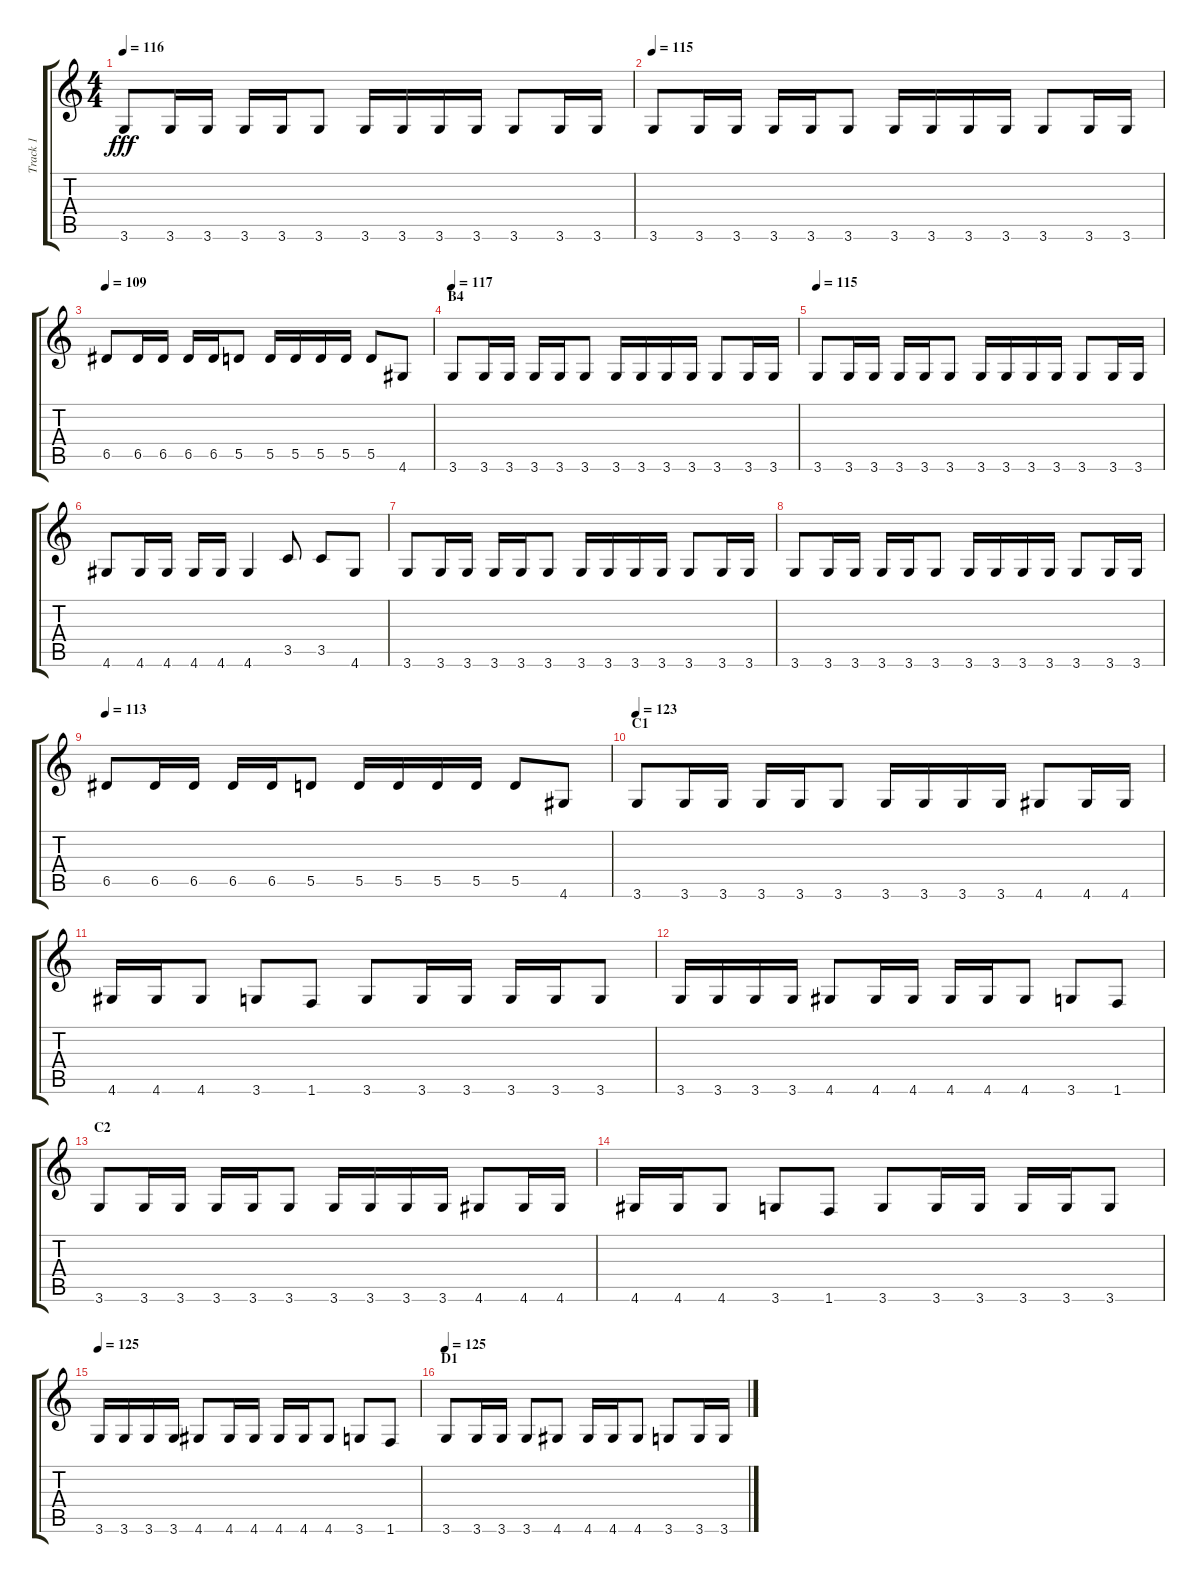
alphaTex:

\track ("Track 1" "Track 1") {instrument distortionguitar}
\staff {score tabs}
\tuning (E4 B3 G3 D3 A2 E2) {hide}
\ts (4 4)
\tempo 116
\clef g2
\ks c
3.6.8{dy fff} 3.6.16 3.6.16 3.6.16 3.6.16 3.6.8 3.6.16 3.6.16 3.6.16 3.6.16 3.6.8 3.6.16 3.6.16 |
\tempo 115
3.6.8 3.6.16 3.6.16 3.6.16 3.6.16 3.6.8 3.6.16 3.6.16 3.6.16 3.6.16 3.6.8 3.6.16 3.6.16 |
\tempo 109
6.5.8 6.5.16 6.5.16 6.5.16 6.5.16 5.5.8 5.5.16 5.5.16 5.5.16 5.5.16 5.5.8 4.6.8 |
\section ("" "B4")
\tempo 117
3.6.8 3.6.16 3.6.16 3.6.16 3.6.16 3.6.8 3.6.16 3.6.16 3.6.16 3.6.16 3.6.8 3.6.16 3.6.16 |
\tempo 115
3.6.8 3.6.16 3.6.16 3.6.16 3.6.16 3.6.8 3.6.16 3.6.16 3.6.16 3.6.16 3.6.8 3.6.16 3.6.16 |
4.6.8 4.6.16 4.6.16 4.6.16 4.6.16 4.6.4 3.5.8 3.5.8 4.6.8 |
3.6.8 3.6.16 3.6.16 3.6.16 3.6.16 3.6.8 3.6.16 3.6.16 3.6.16 3.6.16 3.6.8 3.6.16 3.6.16 |
3.6.8 3.6.16 3.6.16 3.6.16 3.6.16 3.6.8 3.6.16 3.6.16 3.6.16 3.6.16 3.6.8 3.6.16 3.6.16 |
\tempo 113
6.5.8 6.5.16 6.5.16 6.5.16 6.5.16 5.5.8 5.5.16 5.5.16 5.5.16 5.5.16 5.5.8 4.6.8 |
\section ("" "C1")
\tempo 123
3.6.8 3.6.16 3.6.16 3.6.16 3.6.16 3.6.8 3.6.16 3.6.16 3.6.16 3.6.16 4.6.8 4.6.16 4.6.16 |
4.6.16 4.6.16 4.6.8 3.6.8 1.6.8 3.6.8 3.6.16 3.6.16 3.6.16 3.6.16 3.6.8 |
3.6.16 3.6.16 3.6.16 3.6.16 4.6.8 4.6.16 4.6.16 4.6.16 4.6.16 4.6.8 3.6.8 1.6.8 |
\section ("" "C2")
3.6.8 3.6.16 3.6.16 3.6.16 3.6.16 3.6.8 3.6.16 3.6.16 3.6.16 3.6.16 4.6.8 4.6.16 4.6.16 |
4.6.16 4.6.16 4.6.8 3.6.8 1.6.8 3.6.8 3.6.16 3.6.16 3.6.16 3.6.16 3.6.8 |
\tempo 125
3.6.16 3.6.16 3.6.16 3.6.16 4.6.8 4.6.16 4.6.16 4.6.16 4.6.16 4.6.8 3.6.8 1.6.8 |
\section ("" "D1")
\tempo 125
3.6.8 3.6.16 3.6.16 3.6.8 4.6.8 4.6.16 4.6.16 4.6.8 3.6.8 3.6.16 3.6.16
